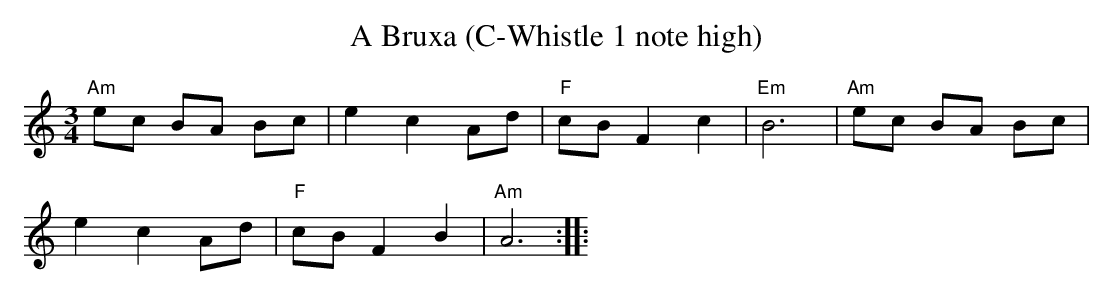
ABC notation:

X:1
T:A Bruxa (C-Whistle 1 note high)
M:3/4
L:1/8
K:Am
"Am"ec BA Bc| e2 c2 Ad| "F"cB F2 c2| "Em"B6| "Am"ec BA Bc|
e2 c2 Ad| "F"cB F2 B2| "Am"A6:||:
